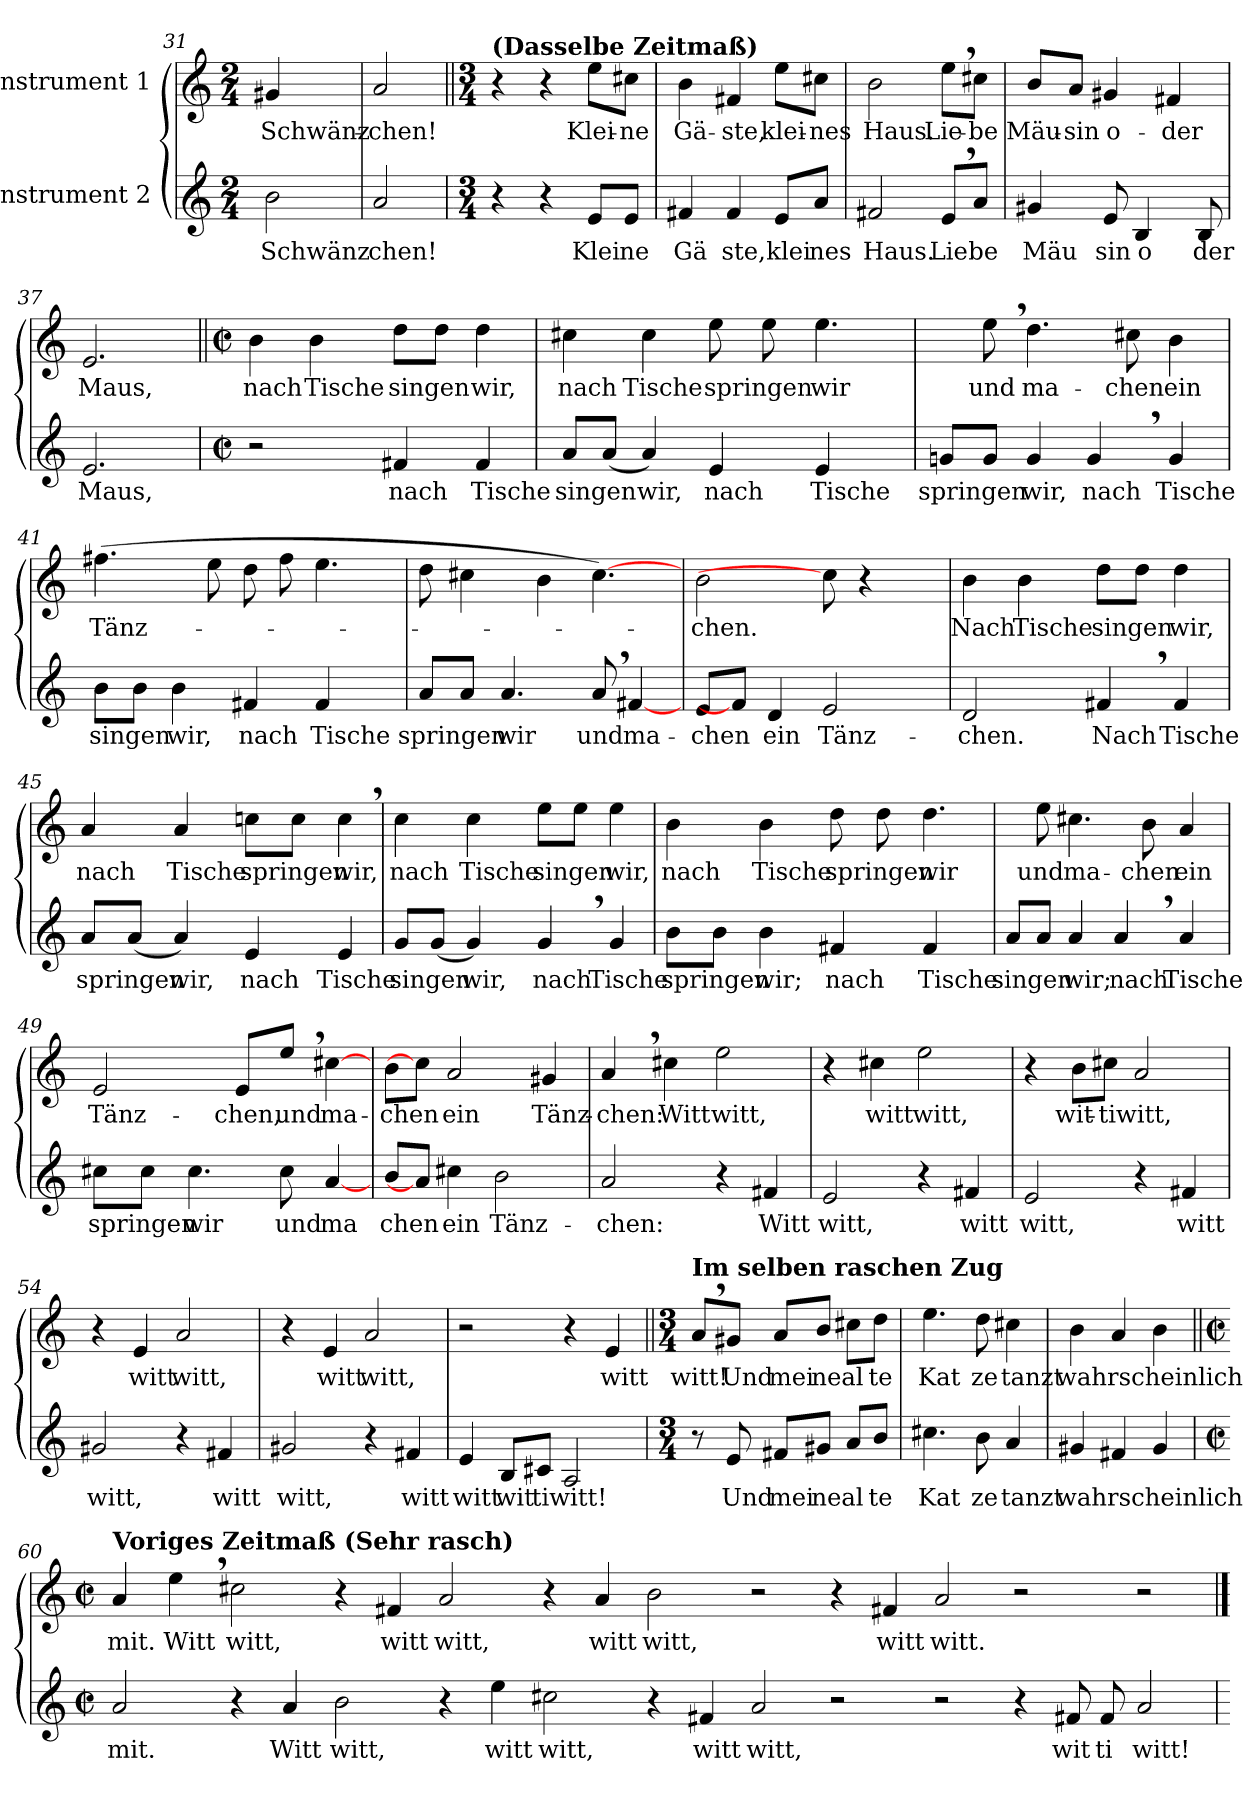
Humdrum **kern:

**kern	**text	**kern	**text
*part2	*part2	*part1	*part1
*staff2	*staff2	*staff1	*staff1
*I"Instrument 2	*	*I"Instrument 1	*
*clefG2	*	*clefG2	*
*M2/4	*	*M2/4	*
=31	=31	=31	=31
!	!LO:LY:b:cj	!	!LO:LY:b:cj
2b\	Schwänz	4g#X/	Schwänz-
.	.	4ryy	.
=32	=32	=32	=32
!	!LO:LY:b:cj	!	!LO:LY:b:cj
2a/	chen!	2a/	-chen!
!!LO:LB:g=z
=33	=33||	=33||	=33||
*M3/4	*	*M3/4	*
!	!	!LO:TX:a:B:t=(Dasselbe Zeitmaß)	!
4r	.	4r	.
4r	.	4r	.
!	!LO:LY:b:cj	!	!LO:LY:b:cj
8e/L	Klei	8ee\L	Klei-
!	!LO:LY:b:cj	!	!LO:LY:b:cj
8e/J	ne	8cc#X\J	-ne
=34	=34	=34	=34
!	!LO:LY:b:cj	!	!LO:LY:b:cj
4f#X/	Gä	4b\	Gä-
!	!LO:LY:b:cj	!	!LO:LY:b:cj
4f#/	ste,	4f#X/	-ste,
!	!LO:LY:b:cj	!	!LO:LY:b:cj
8e/L	klei	8ee\L	klei-
!	!LO:LY:b:cj	!	!LO:LY:b:cj
8a/J	nes	8cc#X\J	-nes
=35	=35	=35	=35
!	!LO:LY:b:cj	!	!LO:LY:b:cj
2f#X/	Haus.	2b\	Haus.
!	!LO:LY:b:cj	!	!LO:LY:b:cj
8e,>/L	Lie	8ee,>\L	Lie-
!	!LO:LY:b:cj	!	!LO:LY:b:cj
8a/J	be	8cc#X\J	-be
=36	=36	=36	=36
!	!LO:LY:b:cj	!	!LO:LY:b:cj
4g#X/	Mäu	8b/L	Mäu-
!	!	!	!LO:LY:b:cj
.	.	8a/J	-sin
!	!LO:LY:b:cj	!	!LO:LY:b
8e/	sin	4g#X/	o-
!	!LO:LY:b:cj	!	!
4B/	o	.	.
!	!	!	!LO:LY:b:cj
.	.	4f#X/	-der
!	!LO:LY:b:cj	!	!
8B/	der	.	.
=37	=37	=37	=37
!	!LO:LY:b:cj	!	!LO:LY:b:cj
2.e/	Maus,	2.e/	Maus,
!!LO:PB:g=z
=38	=38||	=38||	=38||
*M2/2	*	*M2/2	*
*met(c|)	*	*met(c|)	*
!	!	!	!LO:LY:b:cj
2r	.	4b\	nach
!	!	!	!LO:LY:b:cj
.	.	4b\	Tische
!	!LO:LY:b:cj	!	!LO:LY:b
4f#X/	nach	8dd\L	singen
.	.	8dd\J	.
!	!LO:LY:b:cj	!	!LO:LY:b:cj
4f#/	Tische	4dd\	wir,
=39	=39	=39	=39
!	!LO:LY:b	!	!LO:LY:b:cj
8a/L	singen	4cc#X\	nach
(>8a/J	.	.	.
!	!LO:LY:b:cj	!	!LO:LY:b:cj
4a/)	wir,	4cc#\	Tische
!	!LO:LY:b:cj	!	!LO:LY:b:cj
4e/	nach	8ee\	springen
.	.	8ee\	.
!	!LO:LY:b:cj	!	!LO:LY:b
4e/	Tische	4.ee\	wir
8ryy	.	.	.
=40	=40	=40	=40
!	!LO:LY:b	!	!
8gn/L	springen	8ryy	.
!	!	!	!LO:LY:b:cj
8g/J	.	8ee,>\	und
!	!LO:LY:b:cj	!	!LO:LY:b:cj
4g/	wir,	4.dd\	ma-
!	!LO:LY:b:cj	!	!
4g,>/	nach	.	.
!	!	!	!LO:LY:b:cj
.	.	8cc#X\	-chen
!	!LO:LY:b:cj	!	!LO:LY:b:cj
4g/	Tische	4b\	ein
=41	=41	=41	=41
!	!LO:LY:b	!	!LO:LY:b
8b\L	singen	(<4.ff#X\	Tänz-
8b\J	.	.	.
!	!LO:LY:b:cj	!	!
4b\	wir,	.	.
.	.	8ee\	.
!	!LO:LY:b:cj	!	!
4f#X/	nach	8dd\	.
.	.	8ff#\	.
!	!LO:LY:b:cj	!	!
4f#/	Tische	4.ee\	.
8ryy	.	.	.
!!LO:LB:g=z
=42	=42	=42	=42
!	!LO:LY:b	!	!
8a/L	springen	8dd\	.
8a/J	.	4cc#X\	.
!	!LO:LY:b:cj	!	!
4.a/	wir	.	.
.	.	4b\	.
!	!LO:LY:b:cj	!	!
8a,>/	und	[4.cc#\)	.
!	!LO:LY:b:cj	!	!
[4f#X/	ma-	.	.
=43	=43	=43	=43
!	!LO:LY:b:cj	!	!LO:LY:b:cj
8e/L	-chen	2b\	-chen.
8f#/J]	.	.	.
!	!LO:LY:b:cj	!	!
4d/	ein	.	.
!	!LO:LY:b:cj	!	!
2e/	Tänz-	8cc#\]	.
.	.	4r	.
.	.	8ryy	.
=44	=44	=44	=44
!	!LO:LY:b:cj	!	!LO:LY:b:cj
2d/	-chen.	4b\	Nach
!	!	!	!LO:LY:b:cj
.	.	4b\	Tische
!	!LO:LY:b:cj	!	!LO:LY:b
4f#X,>/	Nach	8dd\L	singen
.	.	8dd\J	.
!	!LO:LY:b:cj	!	!LO:LY:b:cj
4f#/	Tische	4dd\	wir,
=45	=45	=45	=45
!	!LO:LY:b	!	!LO:LY:b:cj
8a/L	springen	4a/	nach
(>8a/J	.	.	.
!	!LO:LY:b:cj	!	!LO:LY:b:cj
4a/)	wir,	4a/	Tische
!	!LO:LY:b:cj	!	!LO:LY:b:cj
4e/	nach	8ccn\L	springen
.	.	8cc\J	.
!	!LO:LY:b:cj	!	!LO:LY:b:cj
4e/	Tische	4cc,>\	wir,
!!LO:LB:g=z
=46	=46	=46	=46
!	!LO:LY:b	!	!LO:LY:b:cj
8g/L	singen	4cc\	nach
(>8g/J	.	.	.
!	!LO:LY:b:cj	!	!LO:LY:b:cj
4g/)	wir,	4cc\	Tische
!	!LO:LY:b:cj	!	!LO:LY:b
4g,>/	nach	8ee\L	singen
.	.	8ee\J	.
!	!LO:LY:b:cj	!	!LO:LY:b:cj
4g/	Tische	4ee\	wir,
=47	=47	=47	=47
!	!LO:LY:b:cj	!	!LO:LY:b:cj
8b\L	springen	4b\	nach
8b\J	.	.	.
!	!LO:LY:b:cj	!	!LO:LY:b:cj
4b\	wir;	4b\	Tische
!	!LO:LY:b:cj	!	!LO:LY:b:cj
4f#X/	nach	8dd\	springen
.	.	8dd\	.
!	!LO:LY:b:cj	!	!LO:LY:b
4f#/	Tische	4.dd\	wir
8ryy	.	.	.
=48	=48	=48	=48
!	!LO:LY:b	!	!
8a/L	singen	8ryy	.
!	!	!	!LO:LY:b:cj
8a/J	.	8ee\	und
!	!LO:LY:b:cj	!	!LO:LY:b:cj
4a/	wir;	4.cc#X\	ma-
!	!LO:LY:b:cj	!	!
4a,>/	nach	.	.
!	!	!	!LO:LY:b:cj
.	.	8b\	-chen
!	!LO:LY:b:cj	!	!LO:LY:b:cj
4a/	Tische	4a/	ein
=49	=49	=49	=49
!	!LO:LY:b:cj	!	!LO:LY:b:cj
8cc#X\L	springen	2e/	Tänz-
8cc#\J	.	.	.
!	!LO:LY:b:cj	!	!
4.cc#\	wir	.	.
!	!	!	!LO:LY:b:cj
.	.	8e/L	-chen,
!	!LO:LY:b:cj	!	!LO:LY:b:cj
8cc#\	und	8ee,>/J	und
!	!LO:LY:b:cj	!	!LO:LY:b:cj
[4a/	ma	[4cc#X\	ma-
!!LO:LB:g=z
=50	=50	=50	=50
!	!LO:LY:b:cj	!	!LO:LY:b:cj
8b/L	chen	8b\L	-chen
8a/J]	.	8cc#\J]	.
!	!LO:LY:b:cj	!	!LO:LY:b:cj
4cc#X\	ein	2a/	ein
!	!LO:LY:b:cj	!	!
2b\	Tänz-	.	.
!	!	!	!LO:LY:b:cj
.	.	4g#X/	Tänz-
=51	=51	=51	=51
!	!LO:LY:b:cj	!	!LO:LY:b:cj
2a/	-chen:	4a,>/	-chen:
!	!	!	!LO:LY:b:cj
.	.	4cc#X\	Witt
!	!	!	!LO:LY:b:cj
4r	.	2ee\	witt,
!	!LO:LY:b:cj	!	!
4f#X/	Witt	.	.
=52	=52	=52	=52
!	!LO:LY:b:cj	!	!
2e/	witt,	4r	.
!	!	!	!LO:LY:b:cj
.	.	4cc#X\	witt
!	!	!	!LO:LY:b:cj
4r	.	2ee\	witt,
!	!LO:LY:b:cj	!	!
4f#X/	witt	.	.
=53	=53	=53	=53
!	!LO:LY:b:cj	!	!
2e/	witt,	4r	.
!	!	!	!LO:LY:b:cj
.	.	8b\L	wit-
!	!	!	!LO:LY:b
.	.	8cc#X\J	-tiwitt,
4r	.	2a/	.
!	!LO:LY:b:cj	!	!
4f#X/	witt	.	.
=54	=54	=54	=54
!	!LO:LY:b:cj	!	!
2g#X/	witt,	4r	.
!	!	!	!LO:LY:b:cj
.	.	4e/	witt
!	!	!	!LO:LY:b:cj
4r	.	2a/	witt,
!	!LO:LY:b:cj	!	!
4f#X/	witt	.	.
!!LO:LB:g=z
=55	=55	=55	=55
!	!LO:LY:b:cj	!	!
2g#X/	witt,	4r	.
!	!	!	!LO:LY:b:cj
.	.	4e/	witt
!	!	!	!LO:LY:b:cj
4r	.	2a/	witt,
!	!LO:LY:b:cj	!	!
4f#X/	witt	.	.
=56	=56	=56	=56
!	!LO:LY:b:cj	!	!
4e/	witt	2r	.
!	!LO:LY:b:cj	!	!
8B/L	wit	.	.
!	!LO:LY:b	!	!
8c#X/J	tiwitt!	.	.
2A/	.	4r	.
!	!	!	!LO:LY:b:cj
.	.	4e/	witt
=57	=57||	=57||	=57||
*M3/4	*	*M3/4	*
!	!	!LO:TX:a:B:t=Im selben raschen Zug	!
!	!	!	!LO:LY:b:cj
8r	.	8a,>/L	witt!
!	!LO:LY:b:cj	!	!LO:LY:b:cj
8e/	Und	8g#X/J	Und
!	!LO:LY:b:cj	!	!LO:LY:b:cj
8f#X/L	mei	8a/L	mei
!	!LO:LY:b:cj	!	!LO:LY:b:cj
8g#X/J	ne	8b/J	ne
!	!LO:LY:b:cj	!	!LO:LY:b:cj
8a/L	al	8cc#X\L	al
!	!LO:LY:b:cj	!	!LO:LY:b:cj
8b/J	te	8dd\J	te
=58	=58	=58	=58
!	!LO:LY:b:cj	!	!LO:LY:b:cj
4.cc#X\	Kat	4.ee\	Kat
!	!LO:LY:b:cj	!	!LO:LY:b:cj
8b\	ze	8dd\	ze
!	!LO:LY:b:cj	!	!LO:LY:b:cj
4a/	tanzt	4cc#X\	tanzt
=59	=59	=59	=59
!	!LO:LY:b	!	!LO:LY:b
4g#X/	wahrscheinlich	4b\	wahrscheinlich
4f#X/	.	4a/	.
4g#/	.	4b\	.
!!LO:LB:g=z
=60	=60||	=60||	=60||
*M2/2	*	*M2/2	*
*met(c|)	*	*met(c|)	*
!	!	!LO:TX:a:B:t=Voriges Zeitmaß (Sehr rasch)	!
!	!LO:LY:b:cj	!	!LO:LY:b:cj
2a/	mit.	4a/	mit.
!	!	!	!LO:LY:b:cj
.	.	4ee,>\	Witt
!	!	!	!LO:LY:b:cj
4r	.	2cc#X\	witt,
!	!LO:LY:b:cj	!	!
4a/	Witt	.	.
!	!LO:LY:b:cj	!	!
2b\	witt,	4r	.
!	!	!	!LO:LY:b:cj
.	.	4f#X/	witt
!	!	!	!LO:LY:b:cj
4r	.	2a/	witt,
!	!LO:LY:b:cj	!	!
4ee\	witt	.	.
!	!LO:LY:b:cj	!	!
2cc#X\	witt,	4r	.
!	!	!	!LO:LY:b:cj
.	.	4a/	witt
!	!	!	!LO:LY:b:cj
4r	.	2b\	witt,
!	!LO:LY:b:cj	!	!
4f#X/	witt	.	.
!	!LO:LY:b:cj	!	!
2a/	witt,	2r	.
2r	.	4r	.
!	!	!	!LO:LY:b:cj
.	.	4f#X/	witt
!	!	!	!LO:LY:b:cj
2r	.	2a/	witt.
4r	.	2r	.
!	!LO:LY:b:cj	!	!
8f#X/	wit	.	.
!	!LO:LY:b	!	!
8f#/	ti	.	.
!	!LO:LY:b:cj	!	!
2a/	witt!	2r	.
=	==	==	==
*-	*-	*-	*-
